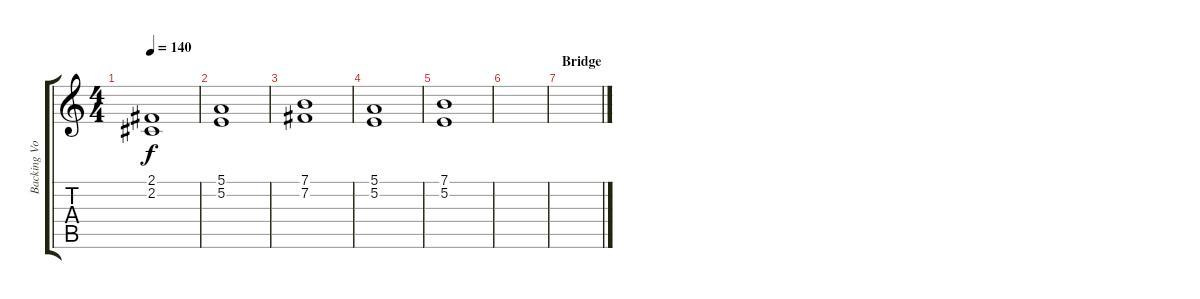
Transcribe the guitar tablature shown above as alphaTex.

\track ("Backing Vocals" "Backing Vo") {instrument choiraahs}
\staff {score tabs}
\tuning (E4 B3 G3 D3 A2 E2) {hide}
\ts (4 4)
\tempo 140
\clef g2
\ks c
(2.1 2.2).1{dy f} |
(5.1 5.2).1 |
(7.1 7.2).1 |
(5.1 5.2).1 |
(7.1 5.2).1 |
|
\section ("" "Bridge")
